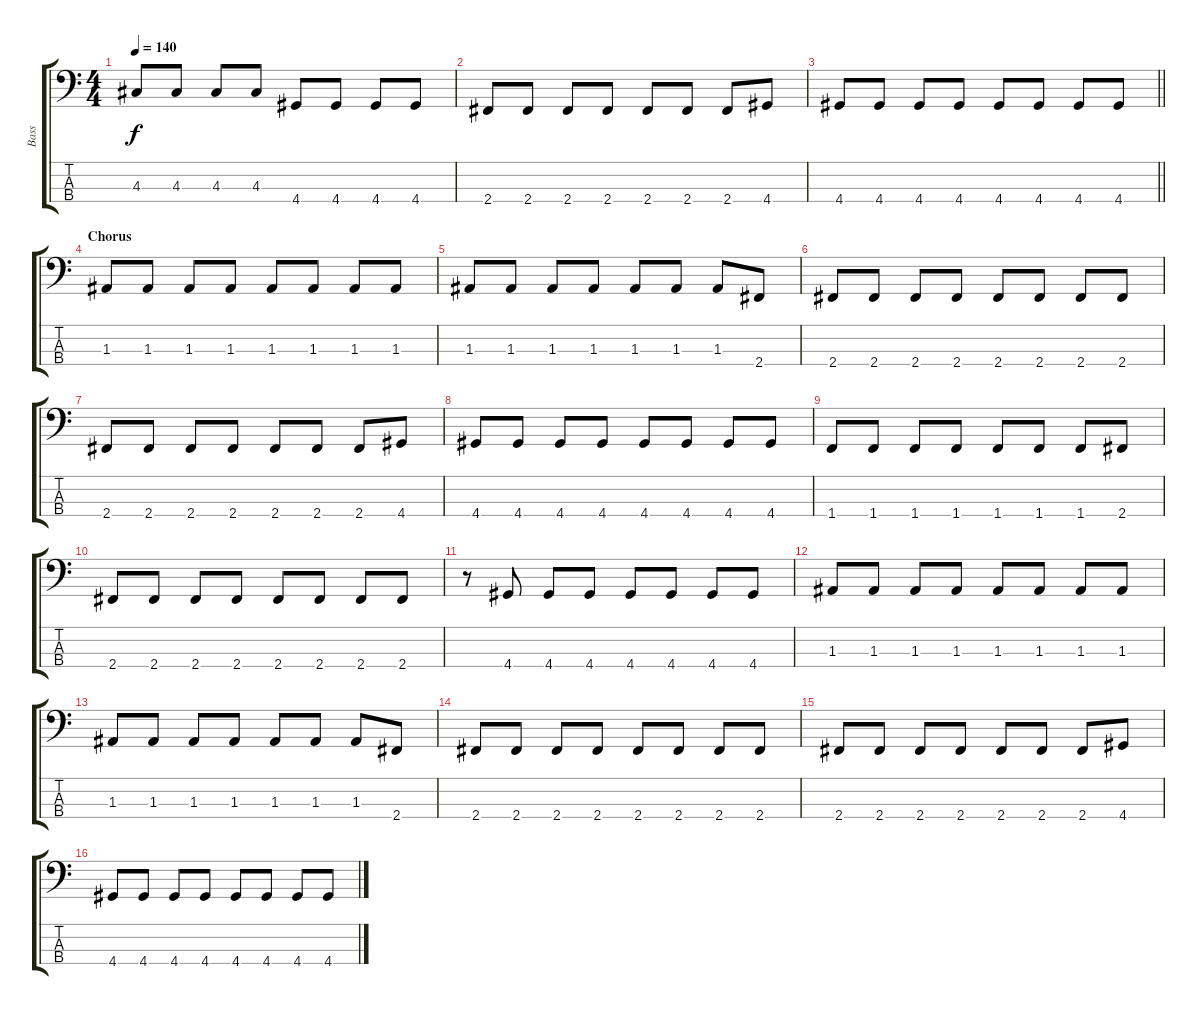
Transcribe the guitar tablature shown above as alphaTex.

\track ("Bass" "Bass") {instrument electricbassfinger}
\staff {score tabs}
\tuning (G2 D2 A1 E1) {hide}
\ts (4 4)
\tempo 140
\clef f4
\ks c
4.3.8{dy f} 4.3.8 4.3.8 4.3.8 4.4.8 4.4.8 4.4.8 4.4.8 |
2.4.8 2.4.8 2.4.8 2.4.8 2.4.8 2.4.8 2.4.8 4.4.8 |
\barLineRight lightlight
4.4.8 4.4.8 4.4.8 4.4.8 4.4.8 4.4.8 4.4.8 4.4.8 |
\section ("" "Chorus")
1.3.8 1.3.8 1.3.8 1.3.8 1.3.8 1.3.8 1.3.8 1.3.8 |
1.3.8 1.3.8 1.3.8 1.3.8 1.3.8 1.3.8 1.3.8 2.4.8 |
2.4.8 2.4.8 2.4.8 2.4.8 2.4.8 2.4.8 2.4.8 2.4.8 |
2.4.8 2.4.8 2.4.8 2.4.8 2.4.8 2.4.8 2.4.8 4.4.8 |
4.4.8 4.4.8 4.4.8 4.4.8 4.4.8 4.4.8 4.4.8 4.4.8 |
1.4.8 1.4.8 1.4.8 1.4.8 1.4.8 1.4.8 1.4.8 2.4.8 |
2.4.8 2.4.8 2.4.8 2.4.8 2.4.8 2.4.8 2.4.8 2.4.8 |
r.8 4.4.8 4.4.8 4.4.8 4.4.8 4.4.8 4.4.8 4.4.8 |
1.3.8 1.3.8 1.3.8 1.3.8 1.3.8 1.3.8 1.3.8 1.3.8 |
1.3.8 1.3.8 1.3.8 1.3.8 1.3.8 1.3.8 1.3.8 2.4.8 |
2.4.8 2.4.8 2.4.8 2.4.8 2.4.8 2.4.8 2.4.8 2.4.8 |
2.4.8 2.4.8 2.4.8 2.4.8 2.4.8 2.4.8 2.4.8 4.4.8 |
4.4.8 4.4.8 4.4.8 4.4.8 4.4.8 4.4.8 4.4.8 4.4.8
